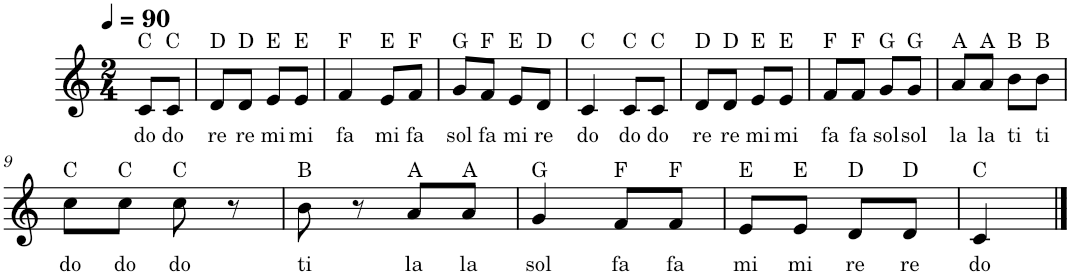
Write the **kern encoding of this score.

**kern	**text
*part1	*part1
*staff1	*staff1
*I"Piano	*
*I'Pno.	*
*clefG2	*
*k[]	*
*M2/4	*
*MM90	*
=1	=1
!LO:TX:a:t=C	!
!	!LO:LY:b
8c/L	do
!LO:TX:a:t=C	!
!	!LO:LY:b
8c/J	do
=2	=2
!LO:TX:a:t=D	!
!	!LO:LY:b
8d/L	re
!LO:TX:a:t=D	!
!	!LO:LY:b
8d/J	re
!LO:TX:a:t=E	!
!	!LO:LY:b
8e/L	mi
!LO:TX:a:t=E	!
!	!LO:LY:b
8e/J	mi
=3	=3
!LO:TX:a:t=F	!
!	!LO:LY:b
4f/	fa
!LO:TX:a:t=E	!
!	!LO:LY:b
8e/L	mi
!LO:TX:a:t=F	!
!	!LO:LY:b
8f/J	fa
=4	=4
!LO:TX:a:t=G	!
!	!LO:LY:b
8g/L	sol
!LO:TX:a:t=F	!
!	!LO:LY:b
8f/J	fa
!LO:TX:a:t=E	!
!	!LO:LY:b
8e/L	mi
!LO:TX:a:t=D	!
!	!LO:LY:b
8d/J	re
=5	=5
!LO:TX:a:t=C	!
!	!LO:LY:b
4c/	do
!LO:TX:a:t=C	!
!	!LO:LY:b
8c/L	do
!LO:TX:a:t=C	!
!	!LO:LY:b
8c/J	do
=6	=6
!LO:TX:a:t=D	!
!	!LO:LY:b
8d/L	re
!LO:TX:a:t=D	!
!	!LO:LY:b
8d/J	re
!LO:TX:a:t=E	!
!	!LO:LY:b
8e/L	mi
!LO:TX:a:t=E	!
!	!LO:LY:b
8e/J	mi
=7	=7
!LO:TX:a:t=F	!
!	!LO:LY:b
8f/L	fa
!LO:TX:a:t=F	!
!	!LO:LY:b
8f/J	fa
!LO:TX:a:t=G	!
!	!LO:LY:b
8g/L	sol
!LO:TX:a:t=G	!
!	!LO:LY:b
8g/J	sol
=8	=8
!LO:TX:a:t=A	!
!	!LO:LY:b
8a/L	la
!LO:TX:a:t=A	!
!	!LO:LY:b
8a/J	la
!LO:TX:a:t=B	!
!	!LO:LY:b
8b\L	ti
!LO:TX:a:t=B	!
!	!LO:LY:b
8b\J	ti
!!LO:LB:g=z
=9	=9
!LO:TX:a:t=C	!
!	!LO:LY:b
8cc\L	do
!LO:TX:a:t=C	!
!	!LO:LY:b
8cc\J	do
!LO:TX:a:t=C	!
!	!LO:LY:b
8cc\	do
8r	.
=10	=10
!LO:TX:a:t=B	!
!	!LO:LY:b
8b\	ti
8r	.
!LO:TX:a:t=A	!
!	!LO:LY:b
8a/L	la
!LO:TX:a:t=A	!
!	!LO:LY:b
8a/J	la
=11	=11
!LO:TX:a:t=G	!
!	!LO:LY:b
4g/	sol
!LO:TX:a:t=F	!
!	!LO:LY:b
8f/L	fa
!LO:TX:a:t=F	!
!	!LO:LY:b
8f/J	fa
=12	=12
!LO:TX:a:t=E	!
!	!LO:LY:b
8e/L	mi
!LO:TX:a:t=E	!
!	!LO:LY:b
8e/J	mi
!LO:TX:a:t=D	!
!	!LO:LY:b
8d/L	re
!LO:TX:a:t=D	!
!	!LO:LY:b
8d/J	re
=13	=13
!LO:TX:a:t=C	!
!	!LO:LY:b
4c/	do
==	==
*-	*-
